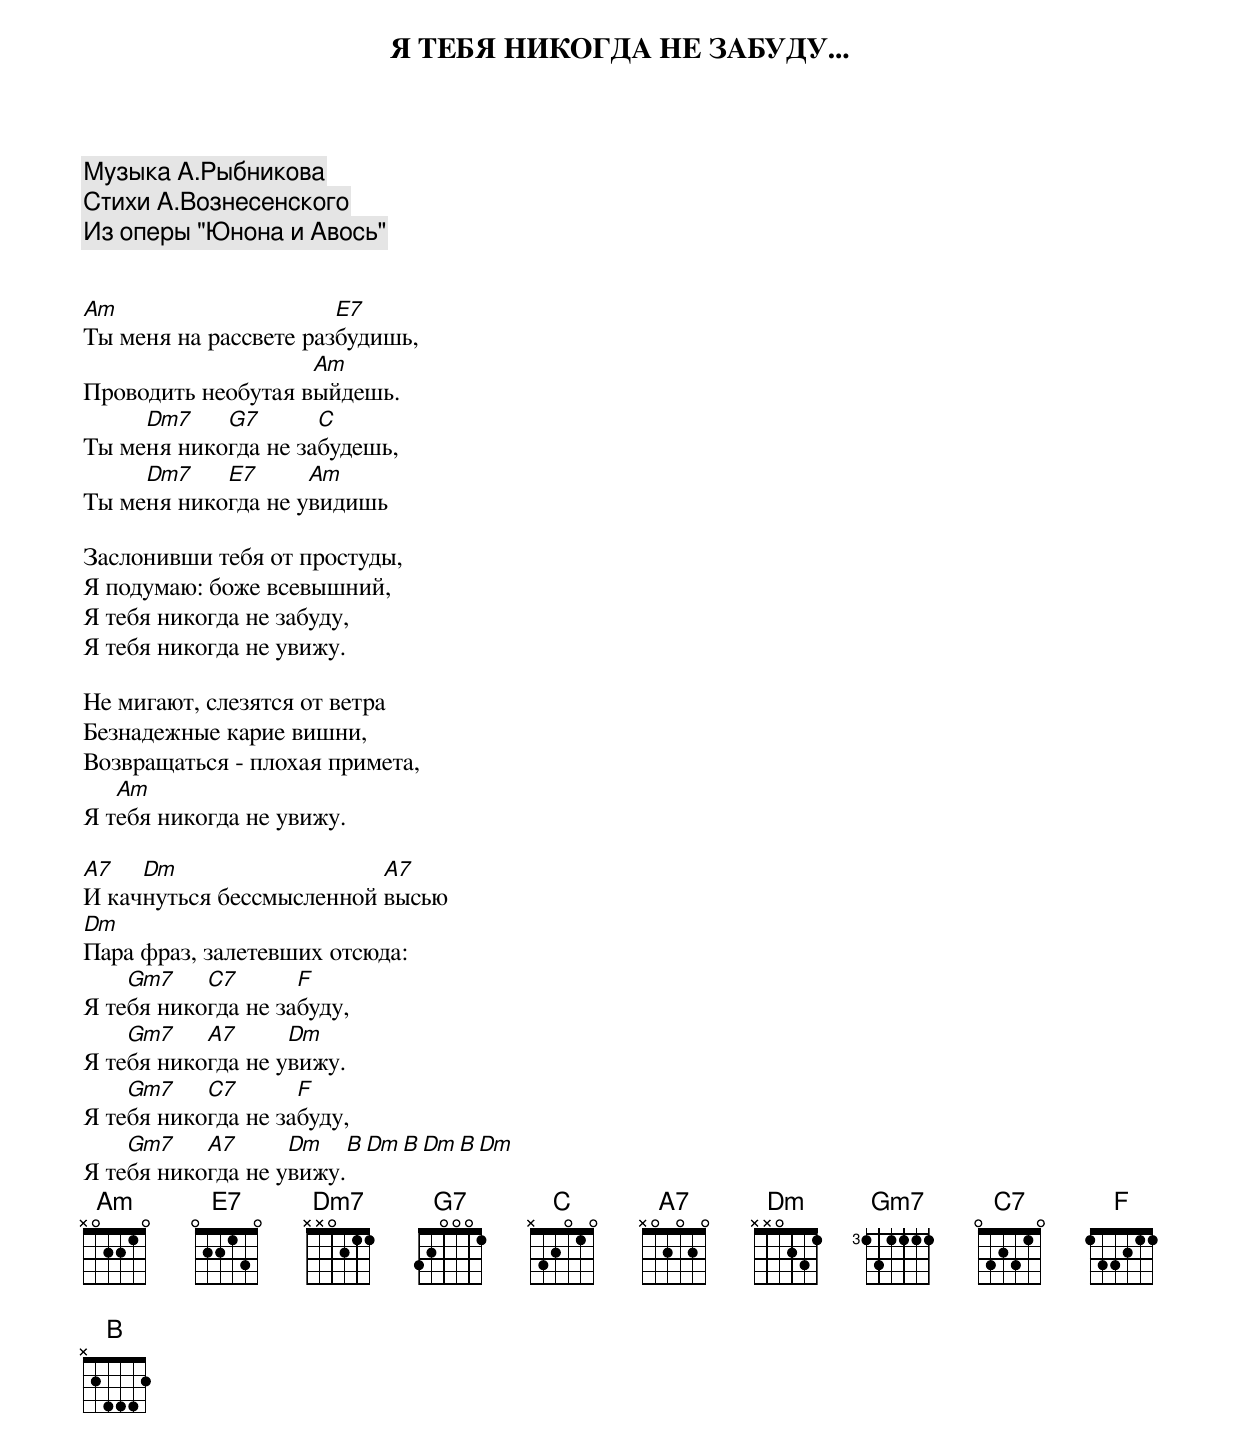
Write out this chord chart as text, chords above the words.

 Я ТЕБЯ НИКОГДА НЕ ЗАБУДУ...

Музыка А.Рыбникова
Стихи А.Вознесенского
Из оперы "Юнона и Авось"


Am                     E7
Ты меня на рассвете разбудишь,
                    Am
Проводить необутая выйдешь.
     Dm7    G7       C
Ты меня никогда не забудешь,
     Dm7    E7      Am
Ты меня никогда не увидишь

Заслонивши тебя от простуды,
Я подумаю: боже всевышний,
Я тебя никогда не забуду,
Я тебя никогда не увижу.

Не мигают, слезятся от ветра
Безнадежные карие вишни,
Возвращаться - плохая примета,
   Am
Я тебя никогда не увижу.

A7   Dm                   A7
И качнуться бессмысленной высью
Dm
Пара фраз, залетевших отсюда:
    Gm7    C7       F
Я тебя никогда не забуду,
    Gm7    A7      Dm
Я тебя никогда не увижу.
    Gm7    C7       F
Я тебя никогда не забуду,
    Gm7    A7      Dm   B Dm B Dm B Dm
Я тебя никогда не увижу.
